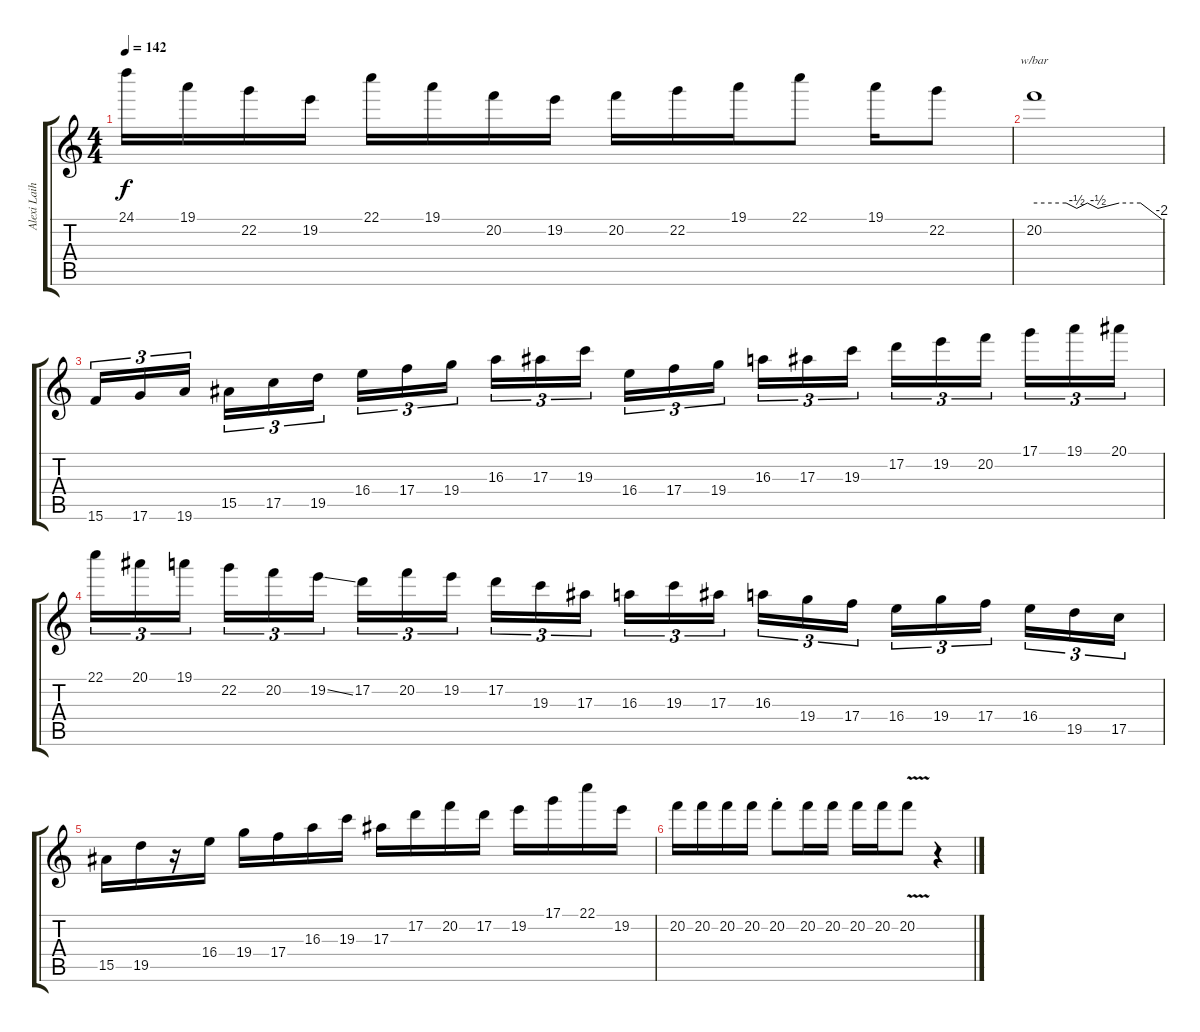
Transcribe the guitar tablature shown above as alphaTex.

\track ("Alexi Laiho-lead" "Alexi Laih") {instrument overdrivenguitar}
\staff {score tabs}
\tuning (D4 A3 F3 C3 G2 D2) {hide}
\ts (4 4)
\tempo 142
\clef g2
\ks c
24.1.16{dy f} 19.1.16 22.2.16 19.2.16 22.1.16 19.1.16 20.2.16 19.2.16 20.2.16 22.2.16 19.1.16 22.1.8 19.1.16 22.2.8 |
20.2.1{tbe (custom default 0 0 15 0 20 -2 25 0 30 -2 40 0 50 0 60 -8)} |
15.6.16{tu (3 2)} 17.6.16{tu (3 2)} 19.6.16{tu (3 2)} 15.5.16{tu (3 2)} 17.5.16{tu (3 2)} 19.5.16{tu (3 2)} 16.4.16{tu (3 2)} 17.4.16{tu (3 2)} 19.4.16{tu (3 2)} 16.3.16{tu (3 2)} 17.3.16{tu (3 2)} 19.3.16{tu (3 2)} 16.4.16{tu (3 2)} 17.4.16{tu (3 2)} 19.4.16{tu (3 2)} 16.3.16{tu (3 2)} 17.3.16{tu (3 2)} 19.3.16{tu (3 2)} 17.2.16{tu (3 2)} 19.2.16{tu (3 2)} 20.2.16{tu (3 2)} 17.1.16{tu (3 2)} 19.1.16{tu (3 2)} 20.1.16{tu (3 2)} |
22.1.16{tu (3 2)} 20.1.16{tu (3 2)} 19.1.16{tu (3 2)} 22.2.16{tu (3 2)} 20.2.16{tu (3 2)} 19.2{ss}.16{tu (3 2)} 17.2.16{tu (3 2)} 20.2.16{tu (3 2)} 19.2.16{tu (3 2)} 17.2.16{tu (3 2)} 19.3.16{tu (3 2)} 17.3.16{tu (3 2)} 16.3.16{tu (3 2)} 19.3.16{tu (3 2)} 17.3.16{tu (3 2)} 16.3.16{tu (3 2)} 19.4.16{tu (3 2)} 17.4.16{tu (3 2)} 16.4.16{tu (3 2)} 19.4.16{tu (3 2)} 17.4.16{tu (3 2)} 16.4.16{tu (3 2)} 19.5.16{tu (3 2)} 17.5.16{tu (3 2)} |
15.5.16 19.5.16 r.16 16.4.16 19.4.16 17.4.16 16.3.16 19.3.16 17.3.16 17.2.16 20.2.16 17.2.16 19.2.16 17.1.16 22.1.16 19.2.16 |
20.2.16 20.2.16 20.2.16 20.2.16 20.2{st}.8 20.2.16 20.2.16 20.2.16 20.2.16 20.2{v}.8 r.4
